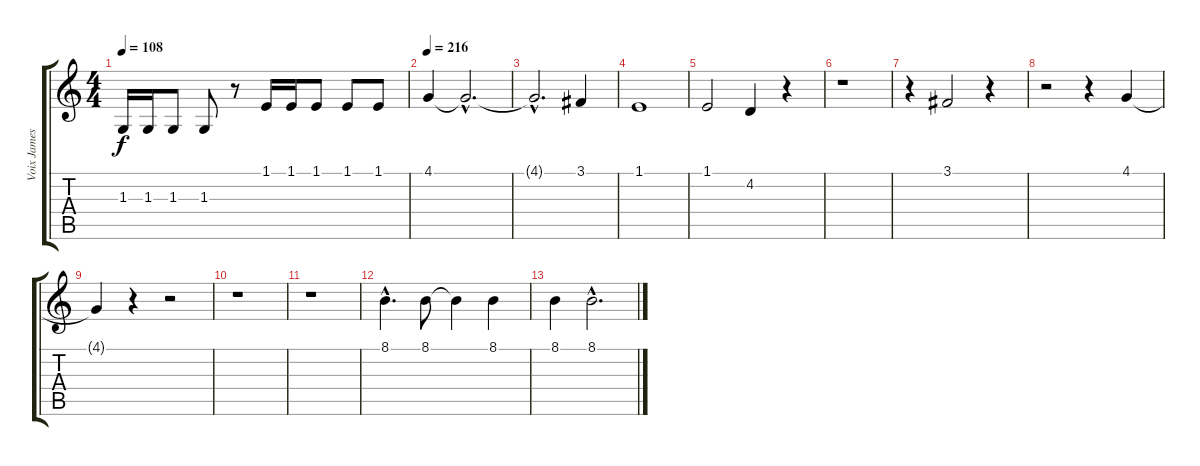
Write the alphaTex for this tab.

\track ("Voix James" "Voix James") {instrument lead6voice}
\staff {score tabs}
\tuning (Eb4 Bb3 Gb3 Db3 Ab2 Eb2) {hide}
\ts (4 4)
\tempo 108
\clef g2
\ks c
1.3.16{dy f} 1.3.16 1.3.8 1.3.8 r.8 1.1.16 1.1.16 1.1.8 1.1.8 1.1.8 |
\tempo 216
4.1.4 4.1{hac t}.2{d} |
4.1{hac t}.2{d} 3.1.4 |
1.1.1 |
1.1.2 4.2.4 r.4 |
r.1 |
r.4 3.1.2 r.4 |
r.2 r.4 4.1.4 |
4.1{t}.4 r.4 r.2 |
r.1 |
r.1 |
8.1{hac}.4{d} 8.1.8 8.1{t}.4 8.1.4 |
8.1.4 8.1{hac}.2{d}
